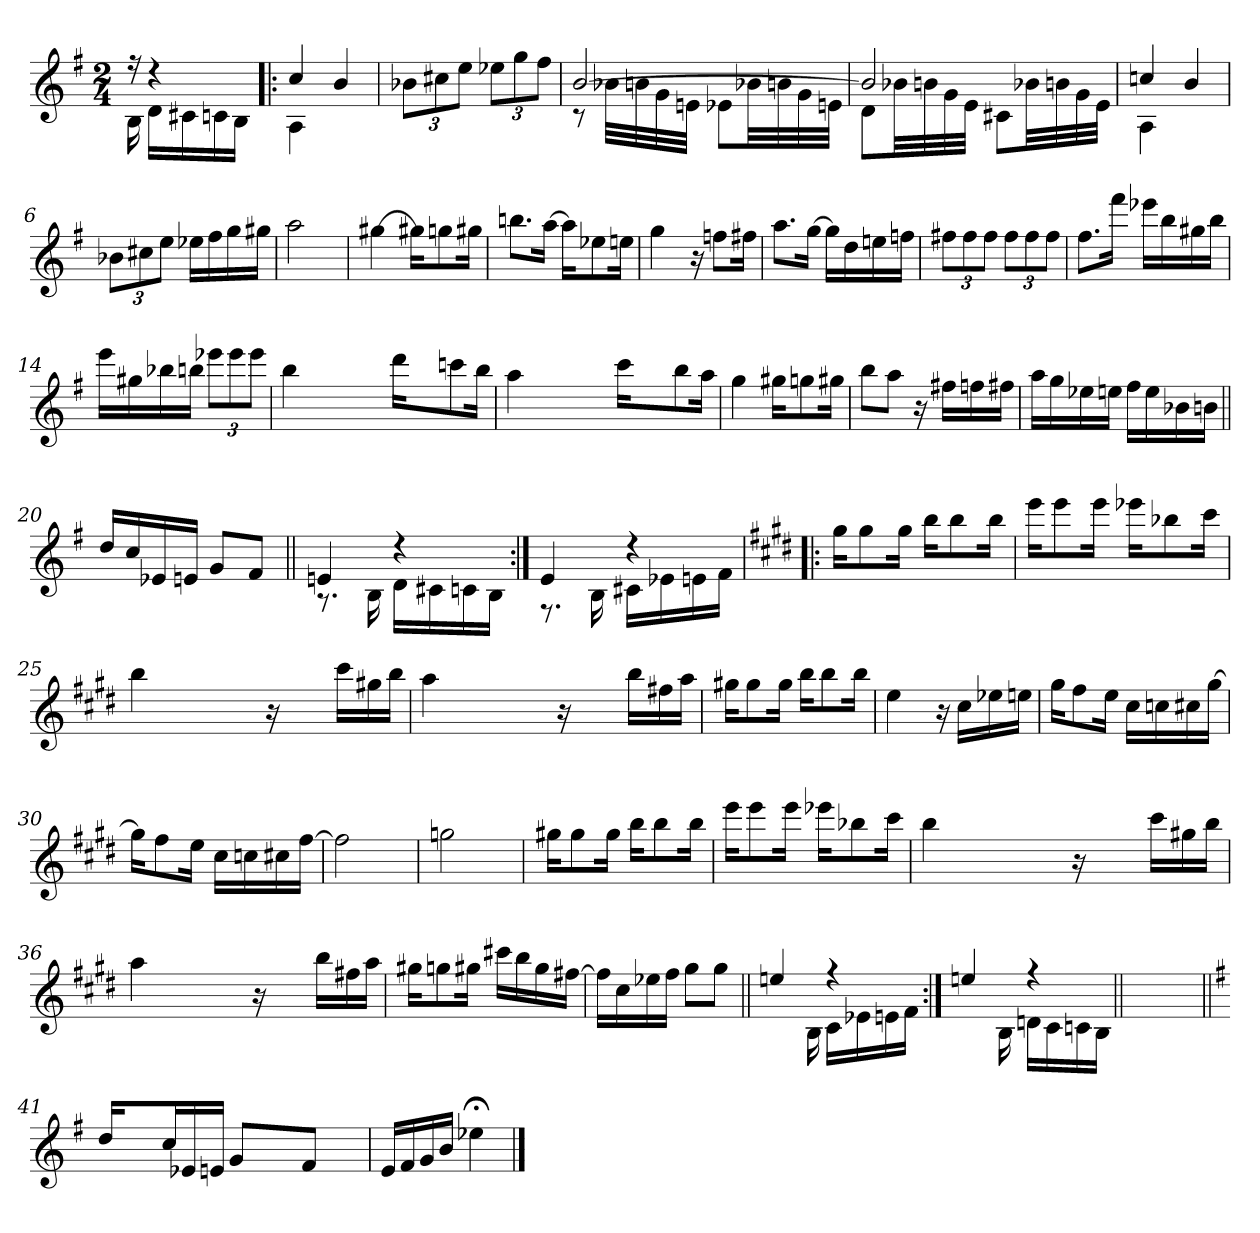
**kern
*part1
*staff1
*clefG2
*k[f#]
*G:
*M2/4
=
*^
16r	16B\
4r	16d\LL
.	16c#X\
.	16cn\
.	16B\JJ
=1!|:	=1!|:
4cc/	4A\
4b/	4ryy
*v	*v
=2
12b-X\L
12cc#X\
12ee\J
12ee-X\L
12gg\
12ff#\J
=3
*^
[>2b/	8rc
.	32b-X\LLL
.	32bn\
.	32g\
.	32en\JJJ
.	8e-X\L
.	32b-X\LL
.	32bn\
.	32g\
.	32en\JJJ
!!LO:LB:g=z	!!
=4	=4
2b/]	8d\L
.	32b-X\LL
.	32bn\
.	32g\
.	32e\JJJ
.	8c#X\L
.	32b-X\LL
.	32bn\
.	32g\
.	32e\JJJ
=5	=5
4ccn/	4A\
4b/	4c\yy
*v	*v
=6
12b-X\L
12cc#X\
12ee\J
16ee-X\LL
16ff#\
16gg\
16gg#X\JJ
=7
2aa\
!!LO:LB:g=z
=8
[4gg#X\
16gg#X\KL]
8ggn\
16gg#X\Jk
=9
8.bbn\L
[16aa\Jk
16aa\KL]
8ee-X\
16een\Jk
=10
4gg\
16r
8ffn\L
16ff#X\Jk
=11
8.aa\L
[16gg\Jk
16gg\LL]
16dd\
16een\
16ffn\JJ
!!LO:LB:g=z
=12
12ff#X\L
12ff#\
12ff#\J
12ff#\L
12ff#\
12ff#\J
=13
8.ff#\L
16fff#\Jk
16eee-X\LL
16bb\
16gg#X\
16bb\JJ
=14
16eee\LL
16gg#X\
16bb-X\
16bbn\JJ
12eee-X\L
12eee-\
12eee-\J
=15
4bb\
16ryy
16ryy
16ryy
16ryy
16ddd\KL
4ryy
8cccn\
16bb\Jk
!!LO:LB:g=z
=16
4aa\
16ryy
16ryy
16ryy
16ryy
16ccc\KL
4ryy
8bb\
16aa\Jk
=17
4gg\
16gg#X\KL
8ggn\
16gg#X\Jk
=18
8bb\L
8aa\J
16r
16ff#X\LL
16ffn\
16ff#X\JJ
=19
16aa\LL
16gg\
16ee-X\
16een\JJ
16ff#\LL
16ee\
16b-X\
16bn\JJ
!!LO:LB:g=z
=20||
16dd/LL
16cc/
16e-X/
16en/JJ
8g/L
8f#/J
=21||
*^
4en/	8.rG
.	16B\
4r	16d\LL
.	16c#X\
.	16cn\
.	16B\JJ
=22:|!	=22:|!
4e/	8.rF
.	16B\
4r	16c#X\LL
.	16e-X\
.	16en\
.	16f#\JJ
*v	*v
=23!|:
*k[f#c#g#d#]
*E:
16gg#\KL
8gg#\
16gg#\Jk
16bb\KL
8bb\
16bb\Jk
!!LO:LB:g=z
=24
16eee\KL
8eee\
16eee\Jk
16eee-X\KL
8bb-X\
16ccc#\Jk
=25
4bb\
16ryy
16ryy
16ryy
16ryy
16r
4ryy
16ccc#\LL
16gg#X\
16bb\JJ
=26
4aa\
16ryy
16ryy
16ryy
16ryy
16r
4ryy
16bb\LL
16ff#X\
16aa\JJ
=27
16gg#X\KL
8gg#\
16gg#\Jk
16bb\KL
8bb\
16bb\Jk
!!LO:LB:g=z
=28
4ee\
16r
16cc#\LL
16ee-X\
16een\JJ
=29
16gg#\KL
8ff#\
16ee\Jk
16cc#\LL
16ccn\
16cc#X\
[16gg#\JJ
=30
16gg#\KL]
8ff#\
16ee\Jk
16cc#\LL
16ccn\
16cc#X\
[16ff#\JJ
=31
2ff#\]
!!LO:LB:g=z
=32
2ggn\
=33
16gg#X\KL
8gg#\
16gg#\Jk
16bb\KL
8bb\
16bb\Jk
=34
16eee\KL
8eee\
16eee\Jk
16eee-X\KL
8bb-X\
16ccc#\Jk
=35
4bb\
16ryy
16ryy
16ryy
16ryy
16r
4ryy
16ccc#\LL
16gg#X\
16bb\JJ
!!LO:PB:g=z
=36
4aa\
16ryy
16ryy
16ryy
16ryy
16r
4ryy
16bb\LL
16ff#X\
16aa\JJ
=37
16gg#X\KL
8ggn\
16gg#X\Jk
16ccc#X\LL
16bb\
16gg#\
[16ff#X\JJ
=38
16ff#\LL]
16cc#\
16ee-X\
16ff#\JJ
8gg#\L
8gg#\J
=39||
*^
4een/	8.ryy
.	16B\
4r	16c#\LL
.	16e-X\
.	16en\
.	16f#\JJ
!!LO:LB:g=z	!!
=40:|!	=40:|!
4een/	8.ryy
.	16B\
4r	16dn\LL
.	16c#\
.	16cn\
.	16B\JJ
*v	*v
=40X401||
2ryy
=41||
*k[f#]
*G:
16dd/LL
4ryy
16cc/
16e-X/
16en/JJ
8g/L
16ryy
32ryy
32ryy
8f#/J
16ryy
16ryy
=42
16e/LL
16f#/
16g/
16b/JJ
4ee-X;<\
==
*-
